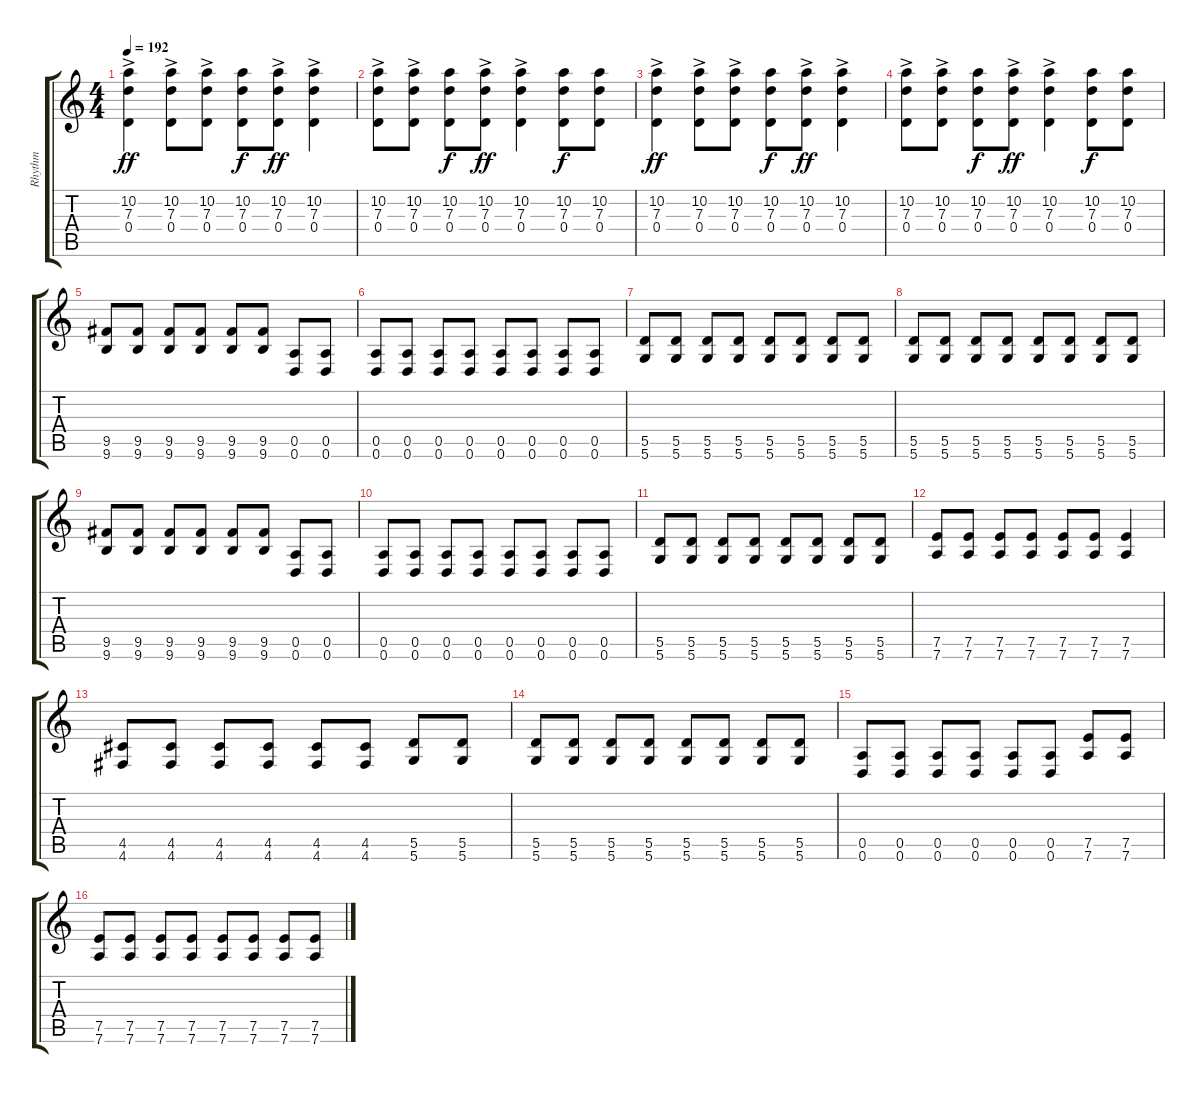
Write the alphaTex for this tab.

\track ("Rhythm" "Rhythm") {instrument overdrivenguitar}
\staff {score tabs}
\tuning (E4 B3 G3 D3 A2 D2) {hide}
\ts (4 4)
\tempo 192
\clef g2
\ks c
(10.2{ac} 7.3 0.4).4{dy ff} (10.2{ac} 7.3 0.4).8 (10.2{ac} 7.3 0.4).8 (10.2 7.3 0.4).8{dy f} (10.2{ac} 7.3 0.4).8{dy ff} (10.2{ac} 7.3 0.4).4 |
(10.2{ac} 7.3 0.4).8 (10.2{ac} 7.3 0.4).8 (10.2 7.3 0.4).8{dy f} (10.2{ac} 7.3 0.4).8{dy ff} (10.2{ac} 7.3 0.4).4 (10.2 7.3 0.4).8{dy f} (10.2 7.3 0.4).8 |
(10.2{ac} 7.3 0.4).4{dy ff} (10.2{ac} 7.3 0.4).8 (10.2{ac} 7.3 0.4).8 (10.2 7.3 0.4).8{dy f} (10.2{ac} 7.3 0.4).8{dy ff} (10.2{ac} 7.3 0.4).4 |
(10.2{ac} 7.3 0.4).8 (10.2{ac} 7.3 0.4).8 (10.2 7.3 0.4).8{dy f} (10.2{ac} 7.3 0.4).8{dy ff} (10.2{ac} 7.3 0.4).4 (10.2 7.3 0.4).8{dy f} (10.2 7.3 0.4).8 |
(9.5 9.6).8{volume 11} (9.5 9.6).8 (9.5 9.6).8 (9.5 9.6).8 (9.5 9.6).8 (9.5 9.6).8 (0.5 0.6).8 (0.5 0.6).8 |
(0.5 0.6).8 (0.5 0.6).8 (0.5 0.6).8 (0.5 0.6).8 (0.5 0.6).8 (0.5 0.6).8 (0.5 0.6).8 (0.5 0.6).8 |
(5.5 5.6).8 (5.5 5.6).8 (5.5 5.6).8 (5.5 5.6).8 (5.5 5.6).8 (5.5 5.6).8 (5.5 5.6).8 (5.5 5.6).8 |
(5.5 5.6).8 (5.5 5.6).8 (5.5 5.6).8 (5.5 5.6).8 (5.5 5.6).8 (5.5 5.6).8 (5.5 5.6).8 (5.5 5.6).8 |
(9.5 9.6).8 (9.5 9.6).8 (9.5 9.6).8 (9.5 9.6).8 (9.5 9.6).8 (9.5 9.6).8 (0.5 0.6).8 (0.5 0.6).8 |
(0.5 0.6).8 (0.5 0.6).8 (0.5 0.6).8 (0.5 0.6).8 (0.5 0.6).8 (0.5 0.6).8 (0.5 0.6).8 (0.5 0.6).8 |
(5.5 5.6).8 (5.5 5.6).8 (5.5 5.6).8 (5.5 5.6).8 (5.5 5.6).8 (5.5 5.6).8 (5.5 5.6).8 (5.5 5.6).8 |
(7.5 7.6).8 (7.5 7.6).8 (7.5 7.6).8 (7.5 7.6).8 (7.5 7.6).8 (7.5 7.6).8 (7.5 7.6).4 |
(4.5 4.6).8 (4.5 4.6).8 (4.5 4.6).8 (4.5 4.6).8 (4.5 4.6).8 (4.5 4.6).8 (5.5 5.6).8 (5.5 5.6).8 |
(5.5 5.6).8 (5.5 5.6).8 (5.5 5.6).8 (5.5 5.6).8 (5.5 5.6).8 (5.5 5.6).8 (5.5 5.6).8 (5.5 5.6).8 |
(0.5 0.6).8 (0.5 0.6).8 (0.5 0.6).8 (0.5 0.6).8 (0.5 0.6).8 (0.5 0.6).8 (7.5 7.6).8 (7.5 7.6).8 |
(7.5 7.6).8 (7.5 7.6).8 (7.5 7.6).8 (7.5 7.6).8 (7.5 7.6).8 (7.5 7.6).8 (7.5 7.6).8 (7.5 7.6).8
